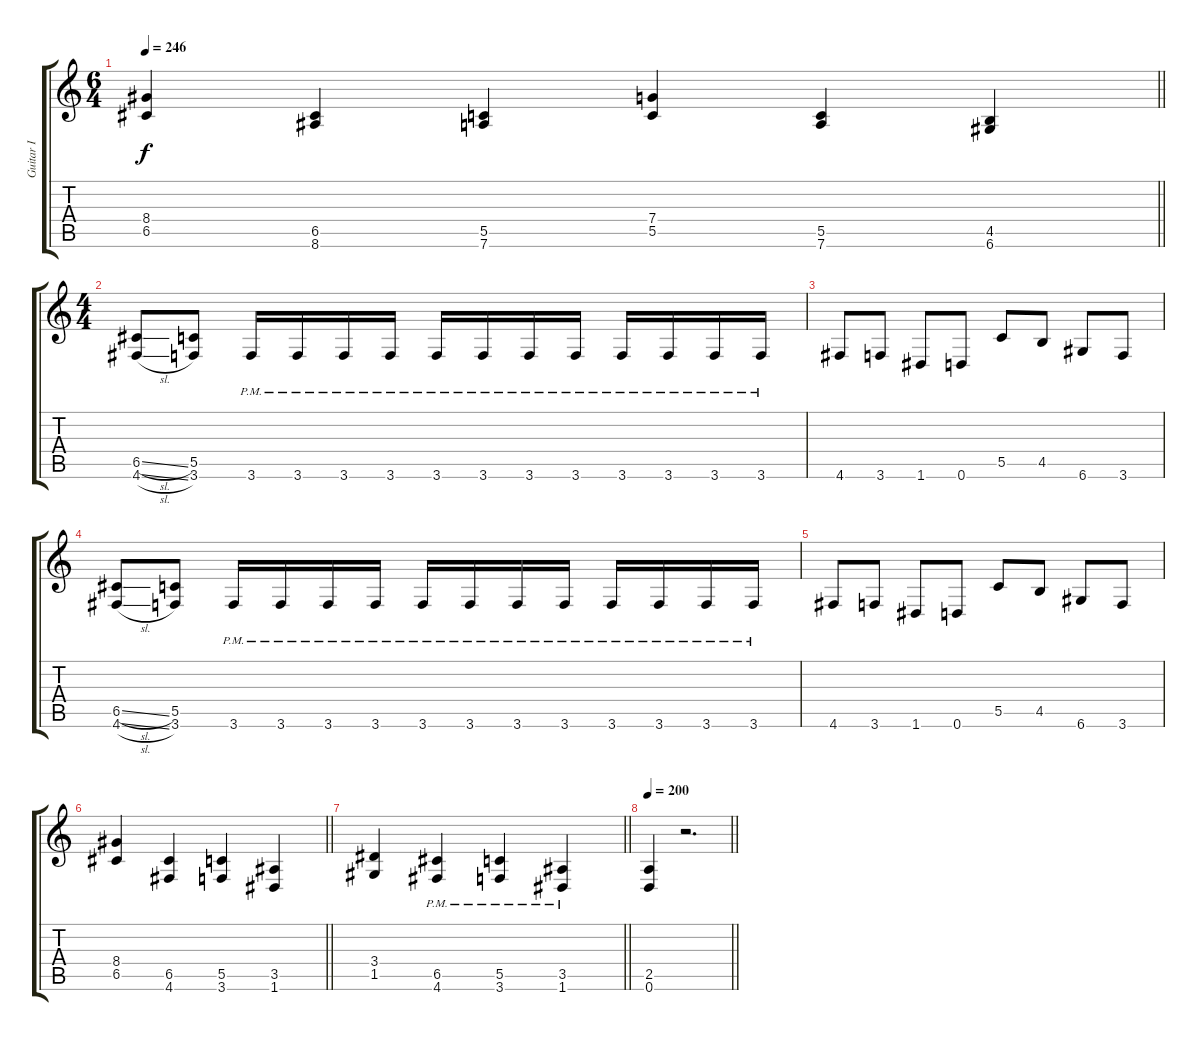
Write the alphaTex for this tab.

\track ("Guitar I" "Guitar I") {instrument distortionguitar}
\staff {score tabs}
\tuning (D4 A3 F3 C3 G2 D2) {hide}
\ts (6 4)
\tempo 246
\clef g2
\barLineRight lightlight
\ks c
(8.4 6.5).4{dy f} (6.5 8.6).4 (5.5 7.6).4 (7.4 5.5).4 (5.5 7.6).4 (4.5 6.6).4 |
\ts (4 4)
\section ("" "")
(6.5{sl} 4.6{sl}).8 (5.5 3.6).8 3.6{pm}.16 3.6{pm}.16 3.6{pm}.16 3.6{pm}.16 3.6{pm}.16 3.6{pm}.16 3.6{pm}.16 3.6{pm}.16 3.6{pm}.16 3.6{pm}.16 3.6{pm}.16 3.6{pm}.16 |
4.6.8 3.6.8 1.6.8 0.6.8 5.5.8 4.5.8 6.6.8 3.6.8 |
(6.5{sl} 4.6{sl}).8 (5.5 3.6).8 3.6{pm}.16 3.6{pm}.16 3.6{pm}.16 3.6{pm}.16 3.6{pm}.16 3.6{pm}.16 3.6{pm}.16 3.6{pm}.16 3.6{pm}.16 3.6{pm}.16 3.6{pm}.16 3.6{pm}.16 |
4.6.8 3.6.8 1.6.8 0.6.8 5.5.8 4.5.8 6.6.8 3.6.8 |
\barLineRight lightlight
(8.4 6.5).4 (6.5 4.6).4 (5.5 3.6).4 (3.5 1.6).4 |
\barLineRight lightlight
(3.4 1.5).4 (6.5{pm} 4.6{pm}).4 (5.5{pm} 3.6{pm}).4 (3.5{pm} 1.6{pm}).4 |
\section ("" "")
\tempo 200
\barLineRight lightlight
(2.5 0.6).4 r.2{d}
